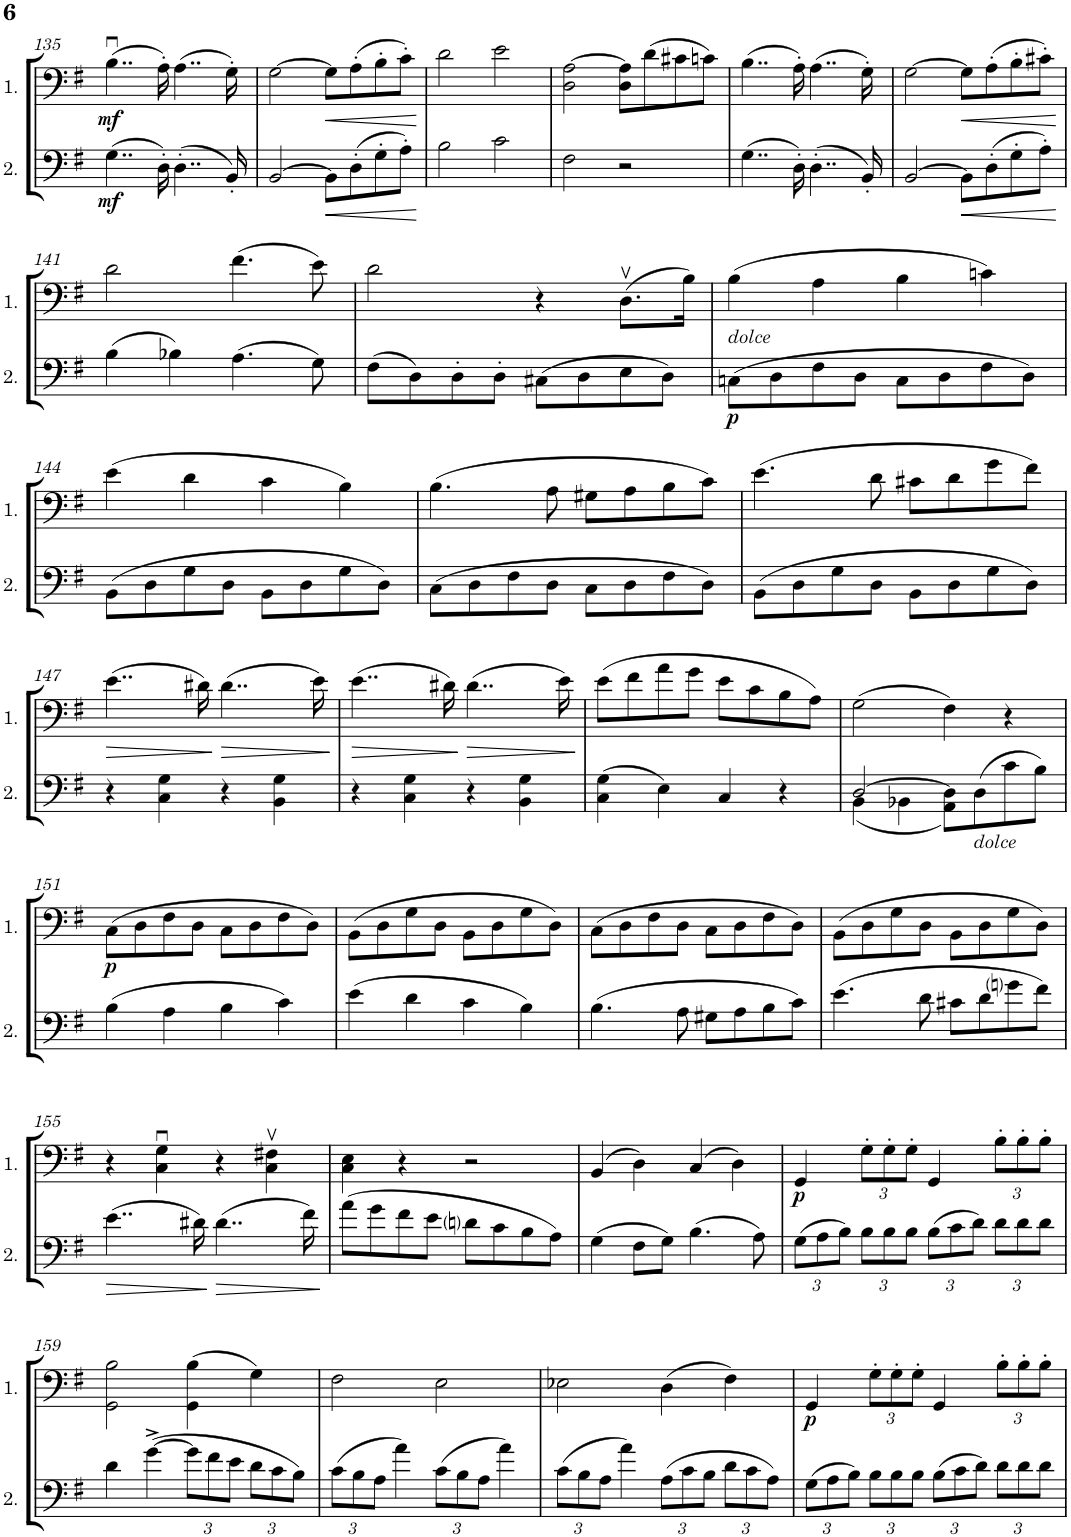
**kern	**dynam	**kern	**dynam
*part2	*part2	*part1	*part1
*staff2	*staff2	*staff1	*staff1
*I"Cello 2	*	*I"Cello 1	*
!!LO:PB:g=z
*clefF4	*	*clefF4	*
*k[f#]	*	*k[f#]	*
*M4/4	*	*M4/4	*
*met(c)	*	*met(c)	*
=135	=135	=135	=135
!	!LO:DY:b	!	!LO:DY:b
(4..G\	mf	(4..Bu\	mf
16D'\)	.	16A'\)	.
(4..D'\	.	(4..A\	.
16BB'/)	.	16G'\)	.
=136	=136	=136	=136
[2BB/	.	[2G\	.
!	!LO:HP:b	!	!LO:HP:b
8BB\L]	<	8G\L]	<
(8D'\	.	(8A'\	.
8G'\	.	8B'\	.
8A'\J)	.	8c'\J)	.
.	[	.	[
=137	=137	=137	=137
2B\	.	2d\	.
2c\	.	2e\	.
=138	=138	=138	=138
2F#\	.	2D\ [2A\	.
2r	.	8D\ 8A\]L	.
.	.	(8d\	.
.	.	8c#X\	.
.	.	8cn\J)	.
=139	=139	=139	=139
(4..G\	.	(4..B\	.
16D'\)	.	16A'\)	.
(4..D'\	.	(4..A\	.
16BB'/)	.	16G'\)	.
=140	=140	=140	=140
[2BB/	.	[2G\	.
!	!LO:HP:b	!	!LO:HP:b
8BB\L]	<	8G\L]	<
(8D'\	.	(8A'\	.
8G'\	.	8B'\	.
8A'\J)	.	8c#X'\J)	.
.	[	.	[
!!LO:LB:g=z
=141	=141	=141	=141
(4B\	.	2d\	.
4B-X\)	.	.	.
(4.A\	.	(4.f#\	.
8G\)	.	8e\)	.
=142	=142	=142	=142
(8F#\L	.	2d\	.
8D\)	.	.	.
8D'\	.	.	.
8D'\J	.	.	.
(8C#X\L	.	4r	.
8D\	.	.	.
8E\	.	(8.Dv\L	.
8D\J)	.	.	.
.	.	16B\Jk)	.
=143	=143	=143	=143
!	!	!LO:TX:b:i:t=dolce	!
!	!LO:DY:b	!	!
(8Cn\L	p	(4B\	.
8D\	.	.	.
8F#\	.	4A\	.
8D\J	.	.	.
8C\L	.	4B\	.
8D\	.	.	.
8F#\	.	4cn\)	.
8D\J)	.	.	.
!!LO:LB:g=z
=144	=144	=144	=144
(8BB\L	.	(4e\	.
8D\	.	.	.
8G\	.	4d\	.
8D\J	.	.	.
8BB\L	.	4c\	.
8D\	.	.	.
8G\	.	4B\)	.
8D\J)	.	.	.
=145	=145	=145	=145
(8C\L	.	(4.B\	.
8D\	.	.	.
8F#\	.	.	.
8D\J	.	8A\	.
8C\L	.	8G#X\L	.
8D\	.	8A\	.
8F#\	.	8B\	.
8D\J)	.	8c\J)	.
=146	=146	=146	=146
(8BB\L	.	(4.e\	.
8D\	.	.	.
8G\	.	.	.
8D\J	.	8d\	.
8BB\L	.	8c#X\L	.
8D\	.	8d\	.
8G\	.	8g\	.
8D\J)	.	8f#\J)	.
!!LO:LB:g=z
=147	=147	=147	=147
!	!	!	!LO:HP:b
4r	.	(4..e\	>
4C\ 4G\	.	.	.
.	.	16d#X\)	.
!	!	!	!LO:HP:n=1:b
4r	.	(4..d#\	] >
4BB\ 4G\	.	.	.
.	.	16e\)	.
.	.	.	]
=148	=148	=148	=148
!	!	!	!LO:HP:b
4r	.	(4..e\	>
4C\ 4G\	.	.	.
.	.	16d#X\)	.
!	!	!	!LO:HP:n=1:b
4r	.	(4..d#\	] >
4BB\ 4G\	.	.	.
.	.	16e\)	.
.	.	.	]
=149	=149	=149	=149
(4C\ 4G\	.	(8e\L	.
.	.	8f#\	.
4E\)	.	8a\	.
.	.	8g\J	.
4C/	.	8e\L	.
.	.	8c\	.
4r	.	8B\	.
.	.	8A\J)	.
=150	=150	=150	=150
*^	*	*	*
[2D/	(4BB\	.	(2G\	.
.	4BB-X\	.	.	.
(8AA\ 8D\]L	2ryy	.	4F#\)	.
!LO:TX:b:i:t=dolce	!	!	!	!
(8D\	.	.	.	.
8c\	.	.	4r	.
8B\J)	.	.	.	.
*v	*v	*	*	*
!!LO:LB:g=z
=151	=151	=151	=151
!	!	!	!LO:DY:b
4B\	.	(8C\L	p
.	.	8D\	.
4A\	.	8F#\	.
.	.	8D\J	.
4B\	.	8C\L	.
.	.	8D\	.
4c\)	.	8F#\	.
.	.	8D\J)	.
=152	=152	=152	=152
(4e\	.	(8BB\L	.
.	.	8D\	.
4d\	.	8G\	.
.	.	8D\J	.
4c\	.	8BB\L	.
.	.	8D\	.
4B\)	.	8G\	.
.	.	8D\J)	.
=153	=153	=153	=153
(4.B\	.	(8C\L	.
.	.	8D\	.
.	.	8F#\	.
8A\	.	8D\J	.
8G#X\L	.	8C\L	.
8A\	.	8D\	.
8B\	.	8F#\	.
8c\J)	.	8D\J)	.
=154	=154	=154	=154
(4.e\	.	(8BB\L	.
.	.	8D\	.
.	.	8G\	.
8d\	.	8D\J	.
8c#X\L	.	8BB\L	.
8d\	.	8D\	.
8gni\	.	8G\	.
8f#\J)	.	8D\J)	.
!!LO:LB:g=z
=155	=155	=155	=155
!	!LO:HP:b	!	!
(4..e\	>	4r	.
.	.	4C\u 4G\u	.
16d#X\)	.	.	.
!	!LO:HP:n=1:b	!	!
(4..d#\	] >	4r	.
.	.	4C\v 4F#X\v	.
16f#\)	.	.	.
.	]	.	.
=156	=156	=156	=156
(8a\L	.	4C\ 4E\	.
8g\	.	.	.
8f#\	.	4r	.
8e\J	.	.	.
8dni\L	.	2r	.
8c\	.	.	.
8B\	.	.	.
8A\J)	.	.	.
=157	=157	=157	=157
(4G\	.	(4BB/	.
8F#\L	.	4D\)	.
8G\J)	.	.	.
(4.B\	.	(4C/	.
.	.	4D\)	.
8A\)	.	.	.
=158	=158	=158	=158
*Xbrackettup	*	*	*
!	!	!	!LO:DY:b
(12G\L	.	4GG/	p
12A\	.	.	.
12B\J)	.	.	.
*	*	*Xbrackettup	*
12B\L	.	12G'\L	.
12B\	.	12G'\	.
12B\J	.	12G'\J	.
(12B\L	.	4GG/	.
12c\	.	.	.
12d\J)	.	.	.
12d\L	.	12B'\L	.
12d\	.	12B'\	.
12d\J	.	12B'\J	.
!!LO:LB:g=z
=159	=159	=159	=159
4d\	.	2GG\ 2B\	.
([4g^\	.	.	.
12g\L]	.	(4GG\ 4B\	.
12f#\	.	.	.
12e\J	.	.	.
12d\L	.	4G\)	.
12c\	.	.	.
12B\J)	.	.	.
=160	=160	=160	=160
(12c\L	.	2F#\	.
12B\	.	.	.
12A\J	.	.	.
4a\)	.	.	.
(12c\L	.	2E\	.
12B\	.	.	.
12A\J	.	.	.
4a\)	.	.	.
=161	=161	=161	=161
(12c\L	.	2E-X\	.
12B\	.	.	.
12A\J	.	.	.
4a\)	.	.	.
(12A\L	.	(4D\	.
12c\	.	.	.
12B\J	.	.	.
12d\L	.	4F#\)	.
12c\	.	.	.
12A\J)	.	.	.
=162	=162	=162	=162
!	!	!	!LO:DY:b
(12G\L	.	4GG/	p
12A\	.	.	.
12B\J)	.	.	.
12B\L	.	12G'\L	.
12B\	.	12G'\	.
12B\J	.	12G'\J	.
(12B\L	.	4GG/	.
12c\	.	.	.
12d\J)	.	.	.
12d\L	.	12B'\L	.
12d\	.	12B'\	.
12d\J	.	12B'\J	.
=	=	=	=
*-	*-	*-	*-
